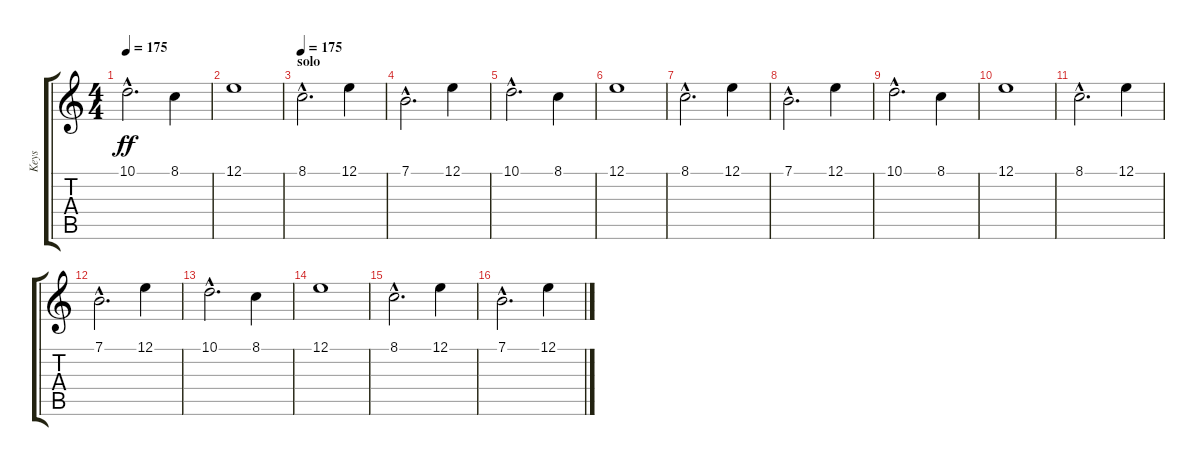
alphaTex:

\track ("Keys" "Keys") {instrument stringensemble1}
\staff {score tabs}
\tuning (E4 B3 G3 D3 A2 E2) {hide}
\ts (4 4)
\tempo 175
\clef g2
\ks c
10.1{hac}.2{d dy ff} 8.1.4 |
12.1.1 |
\section ("" "solo")
\tempo 175
8.1{hac}.2{d} 12.1.4 |
7.1{hac}.2{d} 12.1.4 |
10.1{hac}.2{d} 8.1.4 |
12.1.1 |
8.1{hac}.2{d} 12.1.4 |
7.1{hac}.2{d} 12.1.4 |
10.1{hac}.2{d} 8.1.4 |
12.1.1 |
8.1{hac}.2{d} 12.1.4 |
7.1{hac}.2{d} 12.1.4 |
10.1{hac}.2{d} 8.1.4 |
12.1.1 |
8.1{hac}.2{d} 12.1.4 |
7.1{hac}.2{d} 12.1.4
